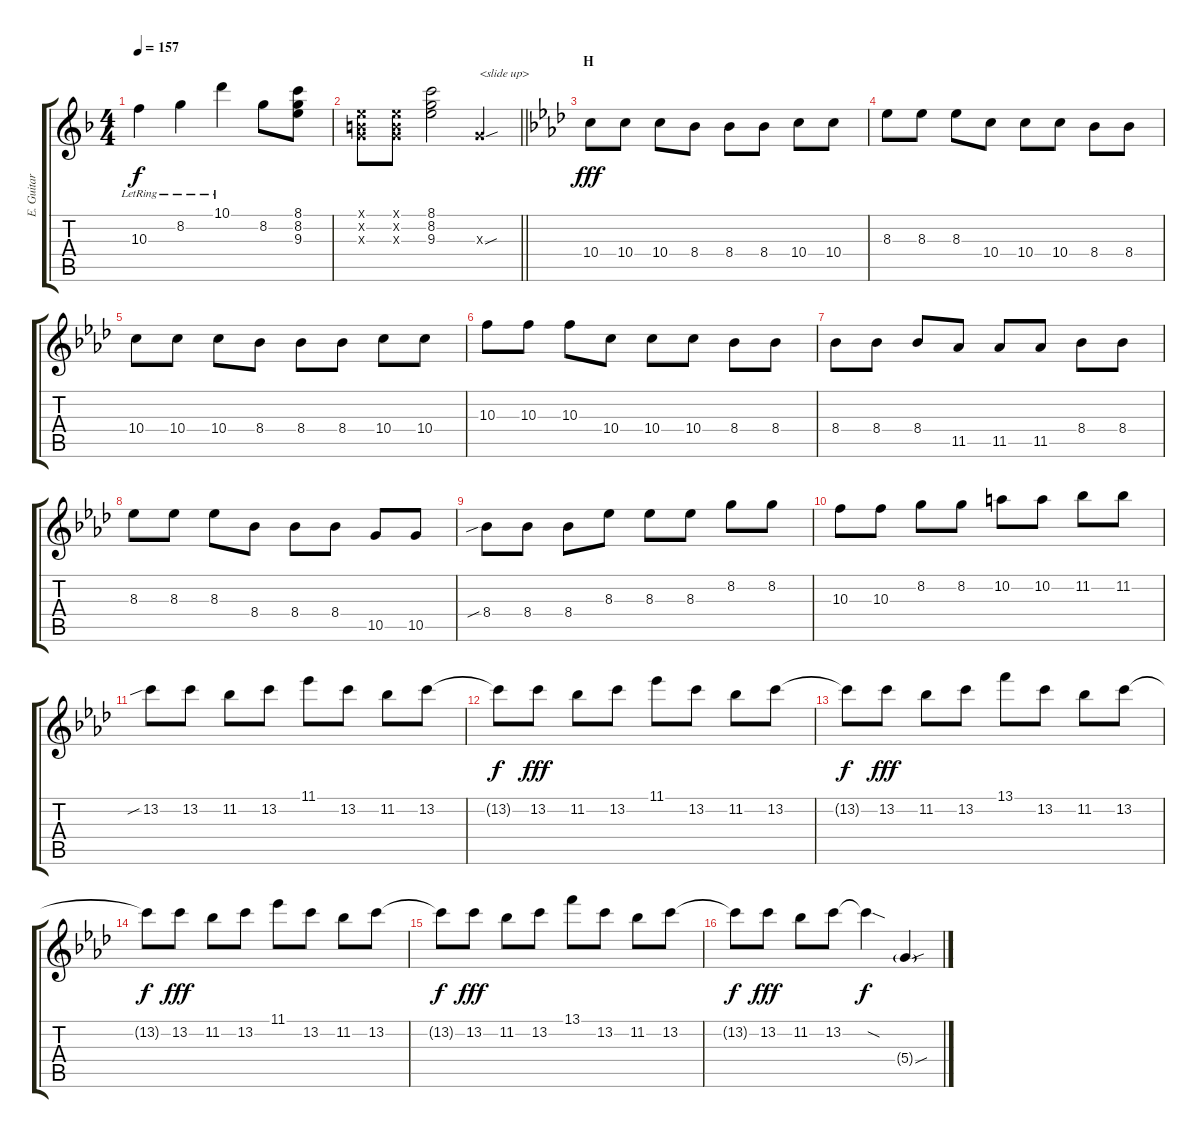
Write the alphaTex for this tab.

\track ("E. Guitar I" "E. Guitar ") {instrument overdrivenguitar}
\staff {score tabs}
\tuning (E4 B3 G3 D3 A2 E2) {hide}
\ts (4 4)
\tempo 157
\clef g2
\ks f
10.3{lr}.4{dy f} 8.2{lr}.4 10.1{lr}.4 8.2.8 (8.1 8.2 9.3).8 |
\barLineRight lightlight
(0.1{x} 0.2{x} 0.3{x}).8 (0.1{x} 0.2{x} 0.3{x}).8 (8.1 8.2 9.3).2 0.3{sou x}.4{txt "<slide up>"} |
\section ("" "H")
\ks ab
10.4.8{dy fff} 10.4.8 10.4.8 8.4.8 8.4.8 8.4.8 10.4.8 10.4.8 |
8.3.8 8.3.8 8.3.8 10.4.8 10.4.8 10.4.8 8.4.8 8.4.8 |
10.4.8 10.4.8 10.4.8 8.4.8 8.4.8 8.4.8 10.4.8 10.4.8 |
10.3.8 10.3.8 10.3.8 10.4.8 10.4.8 10.4.8 8.4.8 8.4.8 |
8.4.8 8.4.8 8.4.8 11.5.8 11.5.8 11.5.8 8.4.8 8.4.8 |
8.3.8 8.3.8 8.3.8 8.4.8 8.4.8 8.4.8 10.5.8 10.5.8 |
8.4{sib}.8 8.4.8 8.4.8 8.3.8 8.3.8 8.3.8 8.2.8 8.2.8 |
10.3.8 10.3.8 8.2.8 8.2.8 10.2.8 10.2.8 11.2.8 11.2.8 |
13.2{sib}.8 13.2.8 11.2.8 13.2.8 11.1.8 13.2.8 11.2.8 13.2.8 |
13.2{t}.8{dy f} 13.2.8{dy fff} 11.2.8 13.2.8 11.1.8 13.2.8 11.2.8 13.2.8 |
13.2{t}.8{dy f} 13.2.8{dy fff} 11.2.8 13.2.8 13.1.8 13.2.8 11.2.8 13.2.8 |
13.2{t}.8{dy f} 13.2.8{dy fff} 11.2.8 13.2.8 11.1.8 13.2.8 11.2.8 13.2.8 |
13.2{t}.8{dy f} 13.2.8{dy fff} 11.2.8 13.2.8 13.1.8 13.2.8 11.2.8 13.2.8 |
13.2{t}.8{dy f} 13.2.8{dy fff} 11.2.8 13.2.8 13.2{sod t}.4{dy f} 5.4{sou g}.4
